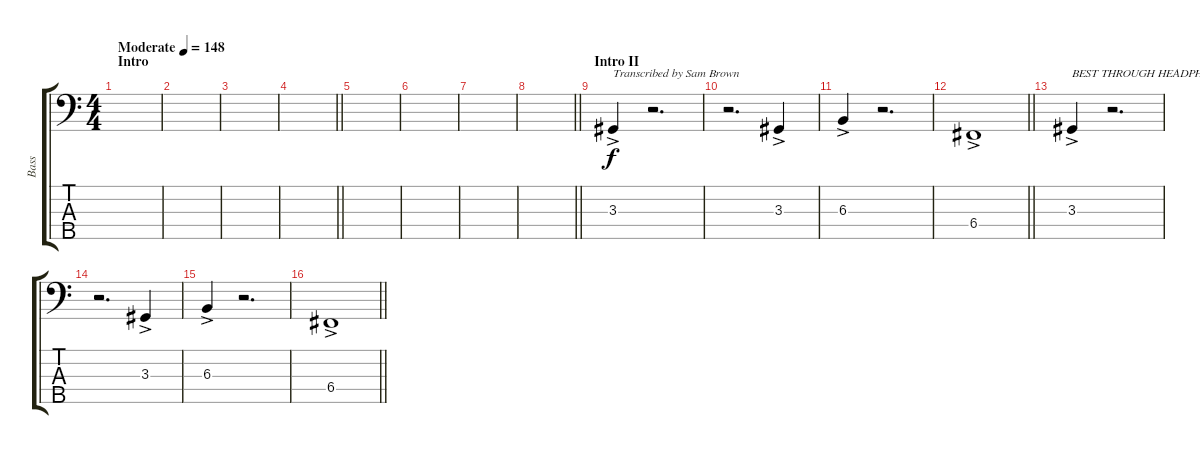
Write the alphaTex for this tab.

\track ("Bass" "Bass") {instrument electricbassfinger}
\staff {score tabs}
\tuning (Eb2 Bb1 F1 C1 G0) {hide}
\ts (4 4)
\section ("" "Intro")
\tempo (148 "Moderate")
\clef f4
\ks c
|
|
|
\barLineRight lightlight
|
\section ("" "")
|
|
|
\barLineRight lightlight
|
\section ("" "Intro II")
3.3{ac}.4{txt "Transcribed by Sam Brown"} r.2{d} |
r.2{d} 3.3{ac}.4 |
6.3{ac}.4 r.2{d} |
\barLineRight lightlight
6.4{ac}.1 |
\section ("" "")
3.3{ac}.4{txt "BEST THROUGH HEADPHONES"} r.2{d} |
r.2{d} 3.3{ac}.4 |
6.3{ac}.4 r.2{d} |
\barLineRight lightlight
6.4{ac}.1
